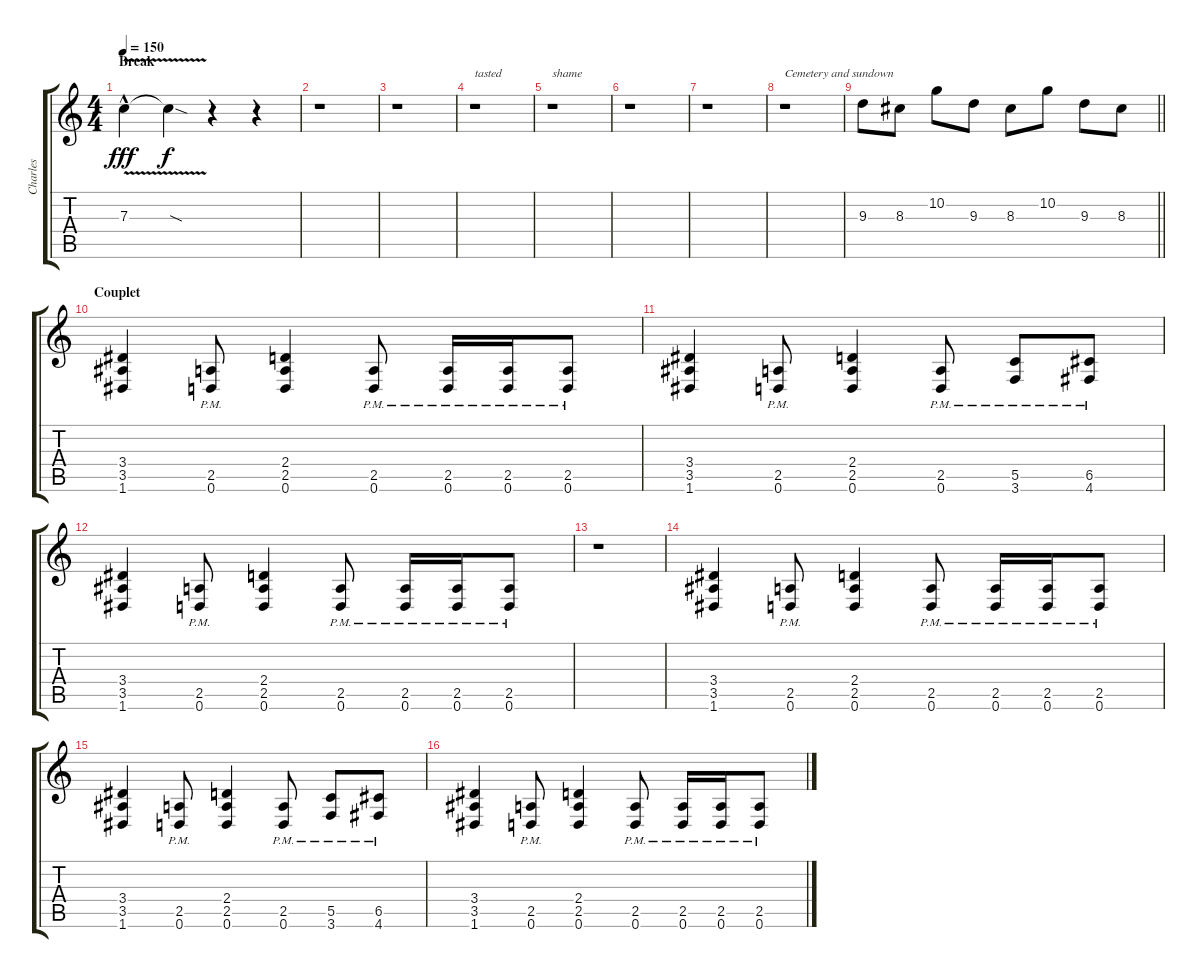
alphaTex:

\track ("Charles" "Charles") {instrument distortionguitar}
\staff {score tabs}
\tuning (D4 A3 F3 C3 G2 D2) {hide}
\ts (4 4)
\section ("" "Break")
\tempo 150
\clef g2
\ks c
7.3{v hac}.4{dy fff} 7.3{sod t}.4{dy f} r.4 r.4 |
r.1 |
r.1 |
r.1{txt "tasted"} |
r.1{txt "shame"} |
r.1 |
r.1 |
r.1{txt "Cemetery and sundown"} |
\barLineRight lightlight
9.3.8 8.3.8 10.2.8 9.3.8 8.3.8 10.2.8 9.3.8 8.3.8 |
\section ("" "Couplet")
(3.4 3.5 1.6).4 (2.5{pm} 0.6{pm}).8 (2.4 2.5 0.6).4 (2.5{pm} 0.6{pm}).8 (2.5{pm} 0.6{pm}).16 (2.5{pm} 0.6{pm}).16 (2.5{pm} 0.6{pm}).8 |
(3.4 3.5 1.6).4 (2.5{pm} 0.6{pm}).8 (2.4 2.5 0.6).4 (2.5{pm} 0.6{pm}).8 (5.5{pm} 3.6{pm}).8 (6.5{pm} 4.6{pm}).8 |
(3.4 3.5 1.6).4 (2.5{pm} 0.6{pm}).8 (2.4 2.5 0.6).4 (2.5{pm} 0.6{pm}).8 (2.5{pm} 0.6{pm}).16 (2.5{pm} 0.6{pm}).16 (2.5{pm} 0.6{pm}).8 |
r.1 |
(3.4 3.5 1.6).4 (2.5{pm} 0.6{pm}).8 (2.4 2.5 0.6).4 (2.5{pm} 0.6{pm}).8 (2.5{pm} 0.6{pm}).16 (2.5{pm} 0.6{pm}).16 (2.5{pm} 0.6{pm}).8 |
(3.4 3.5 1.6).4 (2.5{pm} 0.6{pm}).8 (2.4 2.5 0.6).4 (2.5{pm} 0.6{pm}).8 (5.5{pm} 3.6{pm}).8 (6.5{pm} 4.6{pm}).8 |
(3.4 3.5 1.6).4 (2.5{pm} 0.6{pm}).8 (2.4 2.5 0.6).4 (2.5{pm} 0.6{pm}).8 (2.5{pm} 0.6{pm}).16 (2.5{pm} 0.6{pm}).16 (2.5{pm} 0.6{pm}).8
